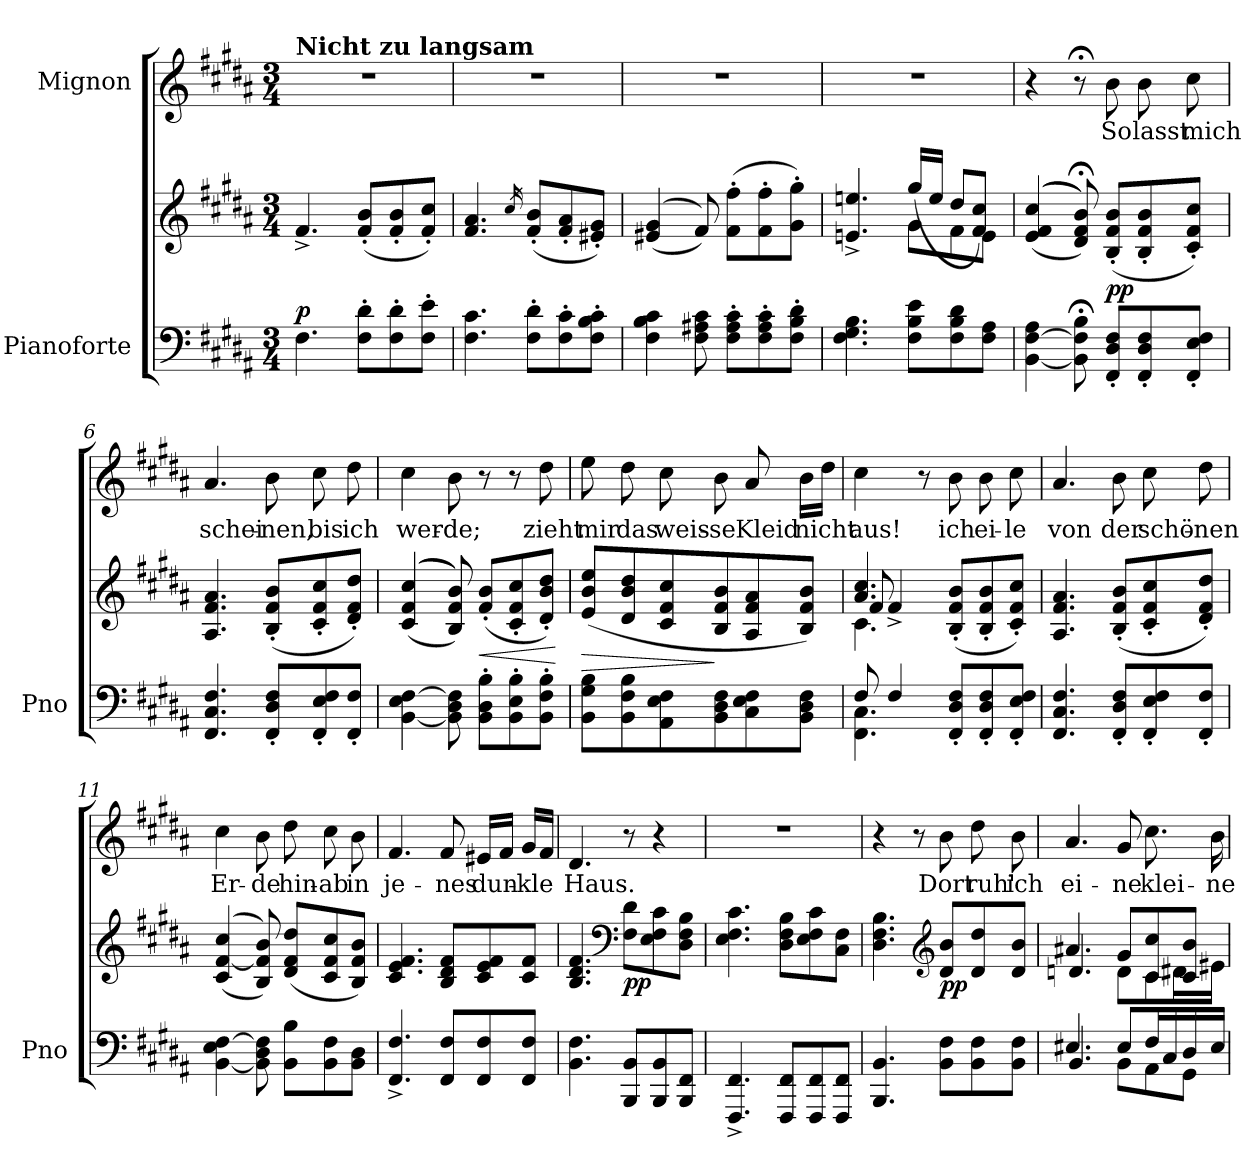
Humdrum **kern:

**kern	**kern	**dynam	**kern	**text
*part2	*part2	*part2	*part1	*part1
*staff3	*staff2	*staff2/3	*staff1	*staff1
*I"Pianoforte	*	*	*I"Mignon	*
*I'Pno	*	*	*	*
*clefF4	*clefG2	*	*clefG2	*
*k[f#c#g#d#a#]	*k[f#c#g#d#a#]	*	*k[f#c#g#d#a#]	*
*M3/4	*M3/4	*	*M3/4	*
=1	=1	=1	=1	=1
!	!	!	!LO:TX:a:B:t=Nicht zu langsam	!
!	!	!LO:DY:a=2	!	!
4.F#\	4.f#^/	p	2.r	.
8F#\' 8d#\'L	(8f#/' 8b/'L	.	.	.
8F#\' 8d#\'	8f#/' 8b/'	.	.	.
8F#\' 8e\'J	8f#/' 8cc#/'J)	.	.	.
=2	=2	=2	=2	=2
4.F#\ 4.c#\	4.f#/ 4.a#/	.	2.r	.
.	16qcc#/	.	.	.
8F#\' 8d#\'L	(8f#/' 8b/'L	.	.	.
8F#\' 8c#\'	8f#/' 8a#/'	.	.	.
8F#\' 8B\' 8c#\'J	8e#X/' 8g#/'J)	.	.	.
=3	=3	=3	=3	=3
4F#\ 4B\ 4c#\	(>(4e#X/ 4g#/	.	2.r	.
8F#\ 8A#X\ 8c#\	8f#/))	.	.	.
8F#\' 8A#\' 8c#\'L	(8f#\' 8ff#\'L	.	.	.
8F#\' 8A#\' 8c#\'	8f#\' 8ff#\'	.	.	.
8F#\' 8B\' 8d#\'J	8g#\' 8gg#\'J)	.	.	.
=4	=4	=4	=4	=4
*	*^	*	*	*
4.F#\ 4.G#\ 4.B\	4.en/^< 4.een/^<	4.ryy	.	2.r	.
8F#\ 8B\ 8e\L	8g#\L	(16gg#/LL	.	.	.
.	.	16ee/JJ	.	.	.
8F#\ 8B\ 8d#\	8f#\	8dd#/L	.	.	.
8F#\ 8A#\J	8e\J	8f#/ 8cc#/J)	.	.	.
*	*v	*v	*	*	*
=5	=5	=5	=5	=5
[4BB\ [4F#\ 4A#\	(>((<4e/ 4f#/ 4cc#/	.	4r	.
8BB\];< 8F#\];< 8B\;<	8d#/;< 8f#/;< 8b/;<)))	.	8r;<	.
!	!	!LO:DY:a=2	!	!LO:LY:b
8FF#/' 8D#/' 8F#/'L	(8B/' 8f#/' 8b/'L	pp	8b\	So
!	!	!	!	!LO:LY:b
8FF#/' 8D#/' 8F#/'	8B/' 8f#/' 8b/'	.	8b\	lasst
!	!	!	!	!LO:LY:b
8FF#/' 8E/' 8F#/'J	8c#/' 8f#/' 8cc#/'J)	.	8cc#\	mich
!!LO:LB:g=z
=6	=6	=6	=6	=6
!	!	!	!	!LO:LY:b
4.FF#/ 4.C#/ 4.F#/	4.A#/ 4.f#/ 4.a#/	.	4.a#/	schei-
!	!	!	!	!LO:LY:b
8FF#/' 8D#/' 8F#/'L	(8B/' 8f#/' 8b/'L	.	8b\	-nen,
!	!	!	!	!LO:LY:b
8FF#/' 8E/' 8F#/'	8c#/' 8f#/' 8cc#/'	.	8cc#\	bis
!	!	!	!	!LO:LY:b
8FF#/' 8F#/'J	8d#/' 8f#/' 8dd#/'J)	.	8dd#\	ich
=7	=7	=7	=7	=7
!	!	!	!	!LO:LY:b
[4BB\ 4E\ [4F#\	(<(>(4c#/ 4f#/ 4cc#/	.	4cc#\	wer-
!	!	!	!	!LO:LY:b
8BB\] 8D#\ 8F#\]	8B/ 8f#/ 8b/)))	.	8b\	-de;
!	!	!LO:HP:b	!	!
8BB\' 8D#\' 8B\'L	(8f#/' 8b/'L	<	8r	.
8BB\' 8E\' 8B\'	8c#/' 8f#/' 8cc#/'	.	8r	.
!	!	!	!	!LO:LY:b
8BB\' 8F#\' 8B\'J	8d#/' 8b/' 8dd#/'J)	.	8dd#\	zieht
.	.	[	.	.
=8	=8	=8	=8	=8
!	!	!LO:HP:b	!	!LO:LY:b
8BB\ 8G#\ 8B\L	(8e/ 8b/ 8ee/L	>	8ee\	mir
!	!	!	!	!LO:LY:b
8BB\ 8F#\ 8B\	8d#/ 8b/ 8dd#/	.	8dd#\	das
!	!	!	!	!LO:LY:b
8AA#\ 8E\ 8F#\	8c#/ 8f#/ 8cc#/	.	8cc#\	weis-
!	!	!	!	!LO:LY:b
8BB\ 8D#\ 8F#\	8B/ 8f#/ 8b/	]	8b\	-se
!	!	!	!	!LO:LY:b
8C#\ 8E\ 8F#\	8A#/ 8f#/ 8a#/	.	8a#/	Kleid
!	!	!	!	!LO:LY:b
8BB\ 8D#\ 8F#\J	8B/ 8f#/ 8b/J)	.	16b\LL	nicht
.	.	.	16dd#\JJ	.
=9	=9	=9	=9	=9
*^	*^	*	*	*
*	*	*	*^	*	*	*
!	!	!	!	!	!	!	!LO:LY:b
8F#/	4.FF#\ 4.C#\	4.a#/ 4.cc#/	8f#/	4.c#\	.	4cc#\	aus!
4F#/	.	.	4f#^</	.	.	.	.
.	.	.	.	.	.	8r	.
!	!	!	!	!	!	!	!LO:LY:b
8FF#/'< 8D#/'< 8F#/'<L	4.ryy	(<8B/'< 8f#/'< 8b/'<L	4.ryy	4.ryy	.	8b\	ich
!	!	!	!	!	!	!	!LO:LY:b
8FF#/'< 8D#/'< 8F#/'<	.	8B/'< 8f#/'< 8b/'<	.	.	.	8b\	ei-
!	!	!	!	!	!	!	!LO:LY:b
8FF#/'< 8E/'< 8F#/'<J	.	8c#/'< 8f#/'< 8cc#/'<J)	.	.	.	8cc#\	-le
*v	*v	*	*	*	*	*	*
*	*v	*v	*v	*	*	*
=10	=10	=10	=10	=10
!	!	!	!	!LO:LY:b
4.FF#/ 4.C#/ 4.F#/	4.A#/ 4.f#/ 4.a#/	.	4.a#/	von
!	!	!	!	!LO:LY:b
8FF#/'< 8D#/'< 8F#/'<L	(8B/' 8f#/' 8b/'L	.	8b\	der
!	!	!	!	!LO:LY:b
8FF#/'< 8E/'< 8F#/'<	8c#/' 8f#/' 8cc#/'	.	8cc#\	schö-
!	!	!	!	!LO:LY:b
8FF#/'< 8F#/'<J	8d#/' 8f#/' 8dd#/'J)	.	8dd#\	-nen
!!LO:LB:g=z
=11	=11	=11	=11	=11
!	!	!	!	!LO:LY:b
[4BB\ 4E\ [4F#\	(<(4c#/ [<4f#/ 4cc#/	.	4cc#\	Er-
!	!	!	!	!LO:LY:b
8BB\] 8D#\ 8F#\]	8B/ 8f#/] 8b/))	.	8b\	-de
!	!	!	!	!LO:LY:b
8BB\ 8B\L	(8d#/ 8f#/ 8dd#/L	.	8dd#\	hin-
!	!	!	!	!LO:LY:b
8BB\ 8F#\	8c#/ 8f#/ 8cc#/	.	8cc#\	-ab
!	!	!	!	!LO:LY:b
8BB\ 8D#\J	8B/ 8f#/ 8b/J)	.	8b\	in
=12	=12	=12	=12	=12
!	!	!	!	!LO:LY:b
4.FF#/^> 4.F#/^>	4.c#/ 4.e/ 4.f#/	.	4.f#/	je-
!	!	!	!	!LO:LY:b
8FF#/ 8F#/L	8B/ 8d#/ 8f#/L	.	8f#/	-nes
!	!	!	!	!LO:LY:b
8FF#/ 8F#/	8c#/ 8e/ 8f#/	.	16e#X/LL	dun-
.	.	.	16f#/JJ	.
!	!	!	!	!LO:LY:b
8FF#/ 8F#/J	8c#/ 8f#/J	.	16g#/LL	-kle
.	.	.	16f#/JJ	.
=13	=13	=13	=13	=13
!	!	!	!	!LO:LY:b
4.BB\ 4.F#\	4.B/ 4.d#/ 4.f#/	.	4.d#/	Haus.
*	*clefF4	*	*	*
!	!	!LO:DY:b	!	!
8BBB/ 8BB/L	8F#\ 8d#\L	pp	8r	.
8BBB/ 8BB/	8E\ 8F#\ 8c#\	.	4r	.
8BBB/ 8FF#/J	8D#\ 8F#\ 8B\J	.	.	.
=14	=14	=14	=14	=14
4.FFF#/^> 4.FF#/^>	4.E\ 4.F#\ 4.c#\	.	2.r	.
8FFF#/ 8FF#/L	8D#\ 8F#\ 8B\L	.	.	.
8FFF#/ 8FF#/	8E\ 8F#\ 8c#\	.	.	.
8FFF#/ 8FF#/J	8C#\ 8F#\J	.	.	.
=15	=15	=15	=15	=15
4.BBB/ 4.BB/	4.D#\ 4.F#\ 4.B\	.	4r	.
.	.	.	8r	.
*	*clefG2	*	*	*
!	!	!LO:DY:b	!	!LO:LY:b
8BB\ 8F#\L	8d#/ 8b/L	pp	8b\	Dort
!	!	!	!	!LO:LY:b
8BB\ 8F#\	8d#/ 8dd#/	.	8dd#\	ruh'
!	!	!	!	!LO:LY:b
8BB\ 8F#\J	8d#/ 8b/J	.	8b\	ich
!!LO:LB:g=z
=16	=16	=16	=16	=16
*^	*^	*	*	*
!	!	!	!	!	!	!LO:LY:b
4.E#X/	4.BB/	4.a#X/	4.dn/	.	4.a#/	ei-
!	!	!	!	!	!	!LO:LY:b
8E#/L	8BB\L	8g#/L	8d\L	.	8g#/	-ne
!	!	!	!	!	!	!LO:LY:b
16F#/L	8AA#\	8c#/ 8cc#/	8c#\	.	8.cc#\	klei-
16C#/	.	.	.	.	.	.
16D#/	8GG#\J	8c#/ 8b/J	16d#X\L	.	.	.
!	!	!	!	!	!	!LO:LY:b
16E#/JJ	.	.	16e#X\JJ	.	16b\	-ne
*v	*v	*	*	*	*	*
*	*v	*v	*	*	*
=	=	=	=	=
*-	*-	*-	*-	*-
